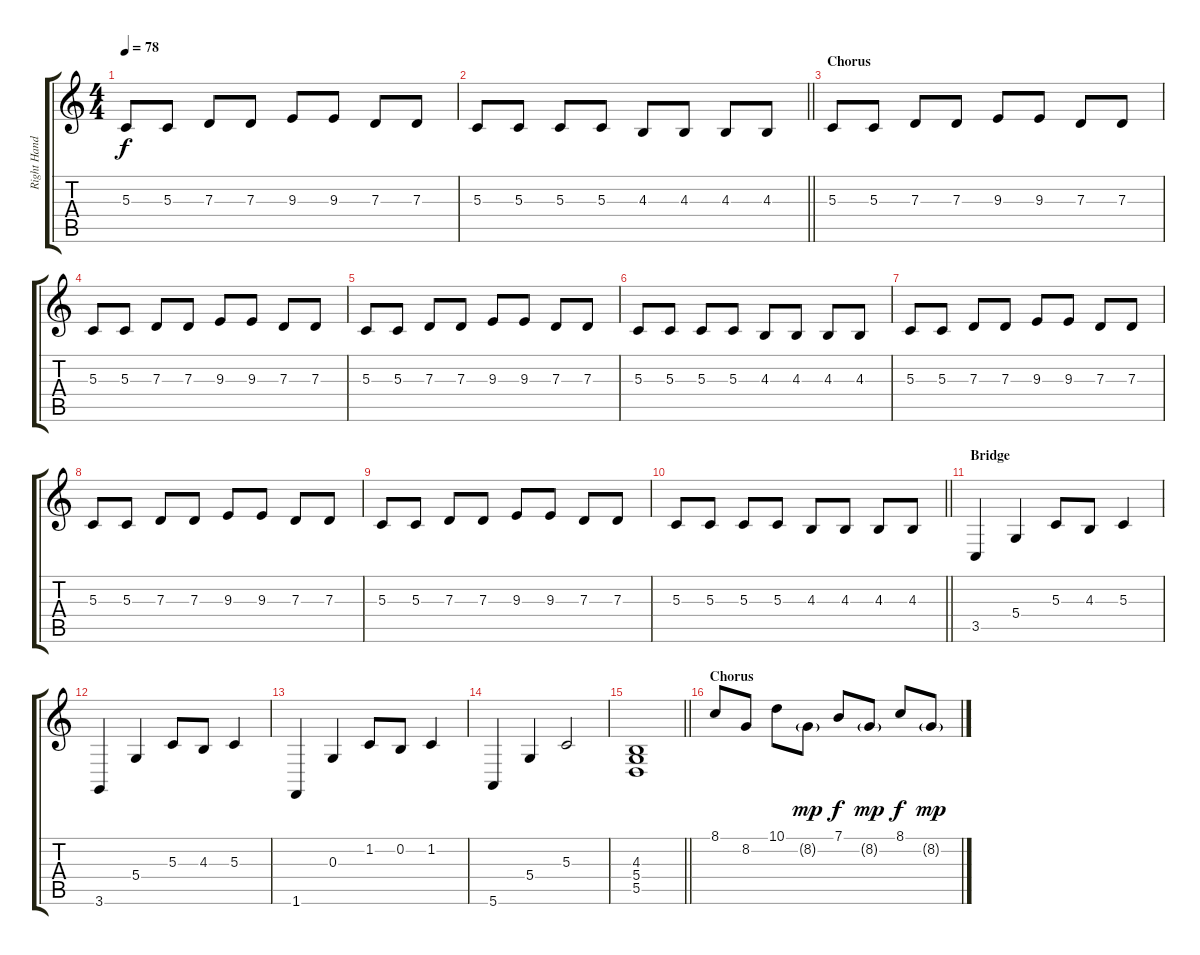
\track ("Right Hand Piano - Nick" "Right Hand") {instrument acousticgrandpiano bank 98}
\staff {score tabs}
\tuning (E4 B3 G3 D3 A2 E2) {hide}
\ts (4 4)
\tempo 78
\clef g2
\ks c
5.3.8{dy f} 5.3.8 7.3.8 7.3.8 9.3.8 9.3.8 7.3.8 7.3.8 |
\barLineRight lightlight
5.3.8 5.3.8 5.3.8 5.3.8 4.3.8 4.3.8 4.3.8 4.3.8 |
\section ("" "Chorus")
5.3.8 5.3.8 7.3.8 7.3.8 9.3.8 9.3.8 7.3.8 7.3.8 |
5.3.8 5.3.8 7.3.8 7.3.8 9.3.8 9.3.8 7.3.8 7.3.8 |
5.3.8 5.3.8 7.3.8 7.3.8 9.3.8 9.3.8 7.3.8 7.3.8 |
5.3.8 5.3.8 5.3.8 5.3.8 4.3.8 4.3.8 4.3.8 4.3.8 |
5.3.8 5.3.8 7.3.8 7.3.8 9.3.8 9.3.8 7.3.8 7.3.8 |
5.3.8 5.3.8 7.3.8 7.3.8 9.3.8 9.3.8 7.3.8 7.3.8 |
5.3.8 5.3.8 7.3.8 7.3.8 9.3.8 9.3.8 7.3.8 7.3.8 |
\barLineRight lightlight
5.3.8 5.3.8 5.3.8 5.3.8 4.3.8 4.3.8 4.3.8 4.3.8 |
\section ("" "Bridge")
3.5.4 5.4.4 5.3.8 4.3.8 5.3.4 |
3.6.4 5.4.4 5.3.8 4.3.8 5.3.4 |
1.6.4 0.3.4 1.2.8 0.2.8 1.2.4 |
5.6.4 5.4.4 5.3.2 |
\barLineRight lightlight
(4.3 5.4 5.5).1 |
\section ("" "Chorus")
8.1.8{instrument orchestralharp} 8.2.8 10.1.8 8.2{g}.8{dy mp} 7.1.8{dy f} 8.2{g}.8{dy mp} 8.1.8{dy f} 8.2{g}.8{dy mp}
